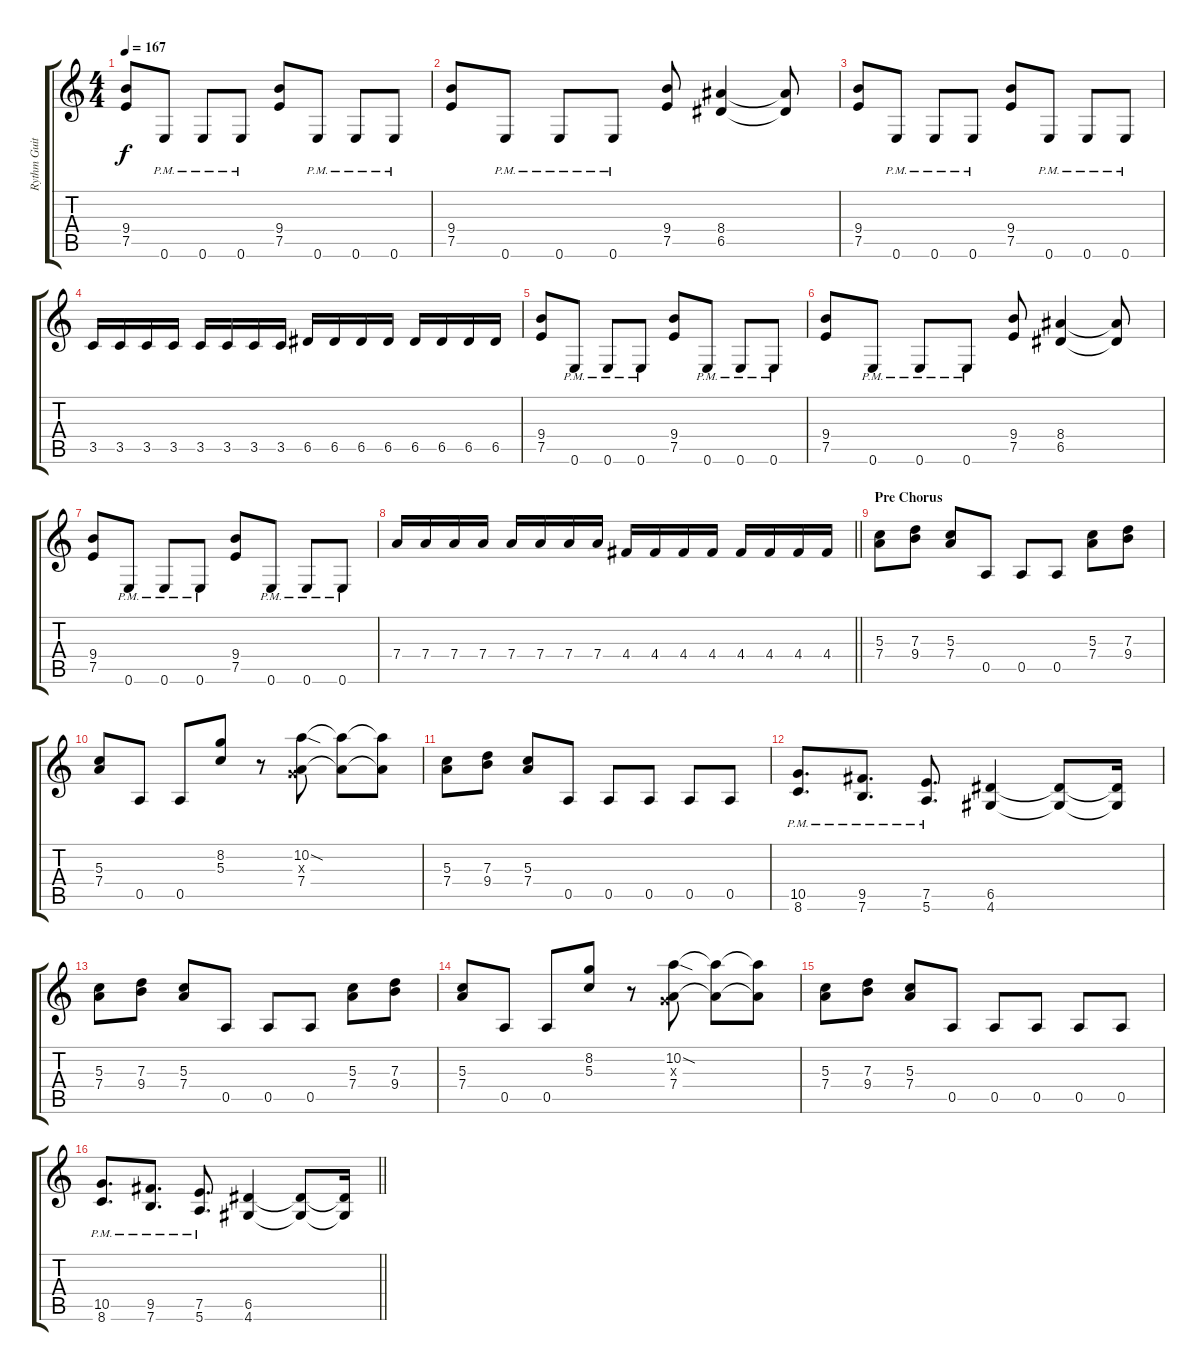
\track ("Rythm Guitar" "Rythm Guit") {instrument distortionguitar}
\staff {score tabs}
\tuning (E4 B3 G3 D3 A2 E2) {hide}
\ts (4 4)
\tempo 167
\clef g2
\ks c
(9.4 7.5).8{dy f} 0.6{pm}.8 0.6{pm}.8 0.6{pm}.8 (9.4 7.5).8 0.6{pm}.8 0.6{pm}.8 0.6{pm}.8 |
(9.4 7.5).8 0.6{pm}.8 0.6{pm}.8 0.6{pm}.8 (9.4 7.5).8 (8.4 6.5).4 (8.4{t} 6.5{t}).8 |
(9.4 7.5).8 0.6{pm}.8 0.6{pm}.8 0.6{pm}.8 (9.4 7.5).8 0.6{pm}.8 0.6{pm}.8 0.6{pm}.8 |
3.5.16 3.5.16 3.5.16 3.5.16 3.5.16 3.5.16 3.5.16 3.5.16 6.5.16 6.5.16 6.5.16 6.5.16 6.5.16 6.5.16 6.5.16 6.5.16 |
(9.4 7.5).8 0.6{pm}.8 0.6{pm}.8 0.6{pm}.8 (9.4 7.5).8 0.6{pm}.8 0.6{pm}.8 0.6{pm}.8 |
(9.4 7.5).8 0.6{pm}.8 0.6{pm}.8 0.6{pm}.8 (9.4 7.5).8 (8.4 6.5).4 (8.4{t} 6.5{t}).8 |
(9.4 7.5).8 0.6{pm}.8 0.6{pm}.8 0.6{pm}.8 (9.4 7.5).8 0.6{pm}.8 0.6{pm}.8 0.6{pm}.8 |
\barLineRight lightlight
7.4.16 7.4.16 7.4.16 7.4.16 7.4.16 7.4.16 7.4.16 7.4.16 4.4.16 4.4.16 4.4.16 4.4.16 4.4.16 4.4.16 4.4.16 4.4.16 |
\section ("" "Pre Chorus")
(5.3 7.4).8 (7.3 9.4).8 (5.3 7.4).8 0.5.8 0.5.8 0.5.8 (5.3 7.4).8 (7.3 9.4).8 |
(5.3 7.4).8 0.5.8 0.5.8 (8.2 5.3).8 r.8 (10.2{sod} 0.3{x} 7.4).8 (10.2{t} 7.4{t}).8 (10.2{t} 7.4{t}).8 |
(5.3 7.4).8 (7.3 9.4).8 (5.3 7.4).8 0.5.8 0.5.8 0.5.8 0.5.8 0.5.8 |
(10.5{pm} 8.6{pm}).8{d} (9.5{pm} 7.6{pm}).8{d} (7.5{pm} 5.6{pm}).8{d} (6.5 4.6).4 (6.5{t} 4.6{t}).8 (6.5{t} 4.6{t}).16 |
(5.3 7.4).8 (7.3 9.4).8 (5.3 7.4).8 0.5.8 0.5.8 0.5.8 (5.3 7.4).8 (7.3 9.4).8 |
(5.3 7.4).8 0.5.8 0.5.8 (8.2 5.3).8 r.8 (10.2{sod} 0.3{x} 7.4).8 (10.2{t} 7.4{t}).8 (10.2{t} 7.4{t}).8 |
(5.3 7.4).8 (7.3 9.4).8 (5.3 7.4).8 0.5.8 0.5.8 0.5.8 0.5.8 0.5.8 |
\barLineRight lightlight
(10.5{pm} 8.6{pm}).8{d} (9.5{pm} 7.6{pm}).8{d} (7.5{pm} 5.6{pm}).8{d} (6.5 4.6).4 (6.5{t} 4.6{t}).8 (6.5{t} 4.6{t}).16
